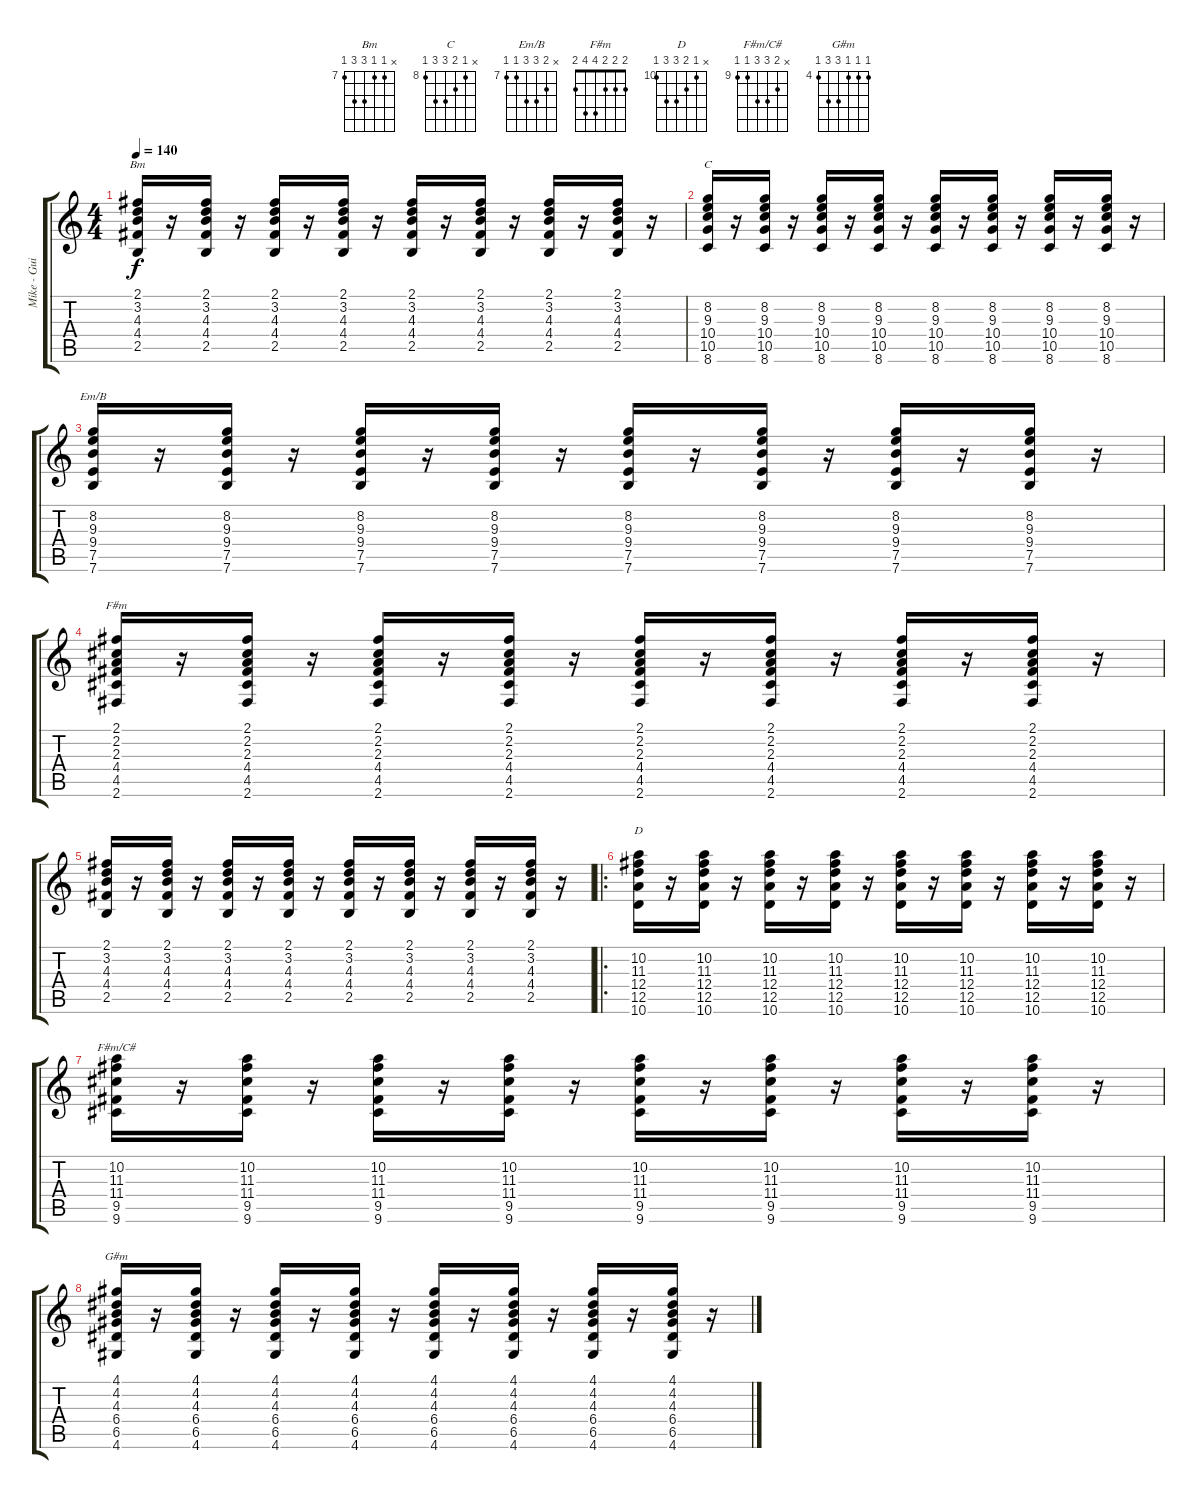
\track ("Mike - Guitare" "Mike - Gui") {instrument acousticguitarnylon}
\staff {score tabs}
\tuning (E4 B3 G3 D3 A2 E2) {hide}
\chord ("Bm" x 7 7 9 9 7) {firstfret 7}
\chord ("C" x 8 9 10 10 8) {firstfret 8}
\chord ("Em/B" x 8 9 9 7 7) {firstfret 7}
\chord ("F#m" 2 2 2 4 4 2)
\chord ("D" x 10 11 12 12 10) {firstfret 10}
\chord ("F#m/C#" x 10 11 11 9 9) {firstfret 9}
\chord ("G#m" 4 4 4 6 6 4) {firstfret 4}
\ts (4 4)
\tempo 140
\clef g2
\ks c
(2.1 3.2 4.3 4.4 2.5).16{ch "Bm" dy f} r.16 (2.1 3.2 4.3 4.4 2.5).16 r.16 (2.1 3.2 4.3 4.4 2.5).16 r.16 (2.1 3.2 4.3 4.4 2.5).16 r.16 (2.1 3.2 4.3 4.4 2.5).16 r.16 (2.1 3.2 4.3 4.4 2.5).16 r.16 (2.1 3.2 4.3 4.4 2.5).16 r.16 (2.1 3.2 4.3 4.4 2.5).16 r.16 |
(8.2 9.3 10.4 10.5 8.6).16{ch "C"} r.16 (8.2 9.3 10.4 10.5 8.6).16 r.16 (8.2 9.3 10.4 10.5 8.6).16 r.16 (8.2 9.3 10.4 10.5 8.6).16 r.16 (8.2 9.3 10.4 10.5 8.6).16 r.16 (8.2 9.3 10.4 10.5 8.6).16 r.16 (8.2 9.3 10.4 10.5 8.6).16 r.16 (8.2 9.3 10.4 10.5 8.6).16 r.16 |
(8.2 9.3 9.4 7.5 7.6).16{ch "Em/B"} r.16 (8.2 9.3 9.4 7.5 7.6).16 r.16 (8.2 9.3 9.4 7.5 7.6).16 r.16 (8.2 9.3 9.4 7.5 7.6).16 r.16 (8.2 9.3 9.4 7.5 7.6).16 r.16 (8.2 9.3 9.4 7.5 7.6).16 r.16 (8.2 9.3 9.4 7.5 7.6).16 r.16 (8.2 9.3 9.4 7.5 7.6).16 r.16 |
(2.1 2.2 2.3 4.4 4.5 2.6).16{ch "F#m"} r.16 (2.1 2.2 2.3 4.4 4.5 2.6).16 r.16 (2.1 2.2 2.3 4.4 4.5 2.6).16 r.16 (2.1 2.2 2.3 4.4 4.5 2.6).16 r.16 (2.1 2.2 2.3 4.4 4.5 2.6).16 r.16 (2.1 2.2 2.3 4.4 4.5 2.6).16 r.16 (2.1 2.2 2.3 4.4 4.5 2.6).16 r.16 (2.1 2.2 2.3 4.4 4.5 2.6).16 r.16 |
(2.1 3.2 4.3 4.4 2.5).16 r.16 (2.1 3.2 4.3 4.4 2.5).16 r.16 (2.1 3.2 4.3 4.4 2.5).16 r.16 (2.1 3.2 4.3 4.4 2.5).16 r.16 (2.1 3.2 4.3 4.4 2.5).16 r.16 (2.1 3.2 4.3 4.4 2.5).16 r.16 (2.1 3.2 4.3 4.4 2.5).16 r.16 (2.1 3.2 4.3 4.4 2.5).16 r.16 |
\ro
(10.2 11.3 12.4 12.5 10.6).16{ch "D" volume 6} r.16 (10.2 11.3 12.4 12.5 10.6).16 r.16 (10.2 11.3 12.4 12.5 10.6).16 r.16 (10.2 11.3 12.4 12.5 10.6).16 r.16 (10.2 11.3 12.4 12.5 10.6).16 r.16 (10.2 11.3 12.4 12.5 10.6).16 r.16 (10.2 11.3 12.4 12.5 10.6).16 r.16 (10.2 11.3 12.4 12.5 10.6).16 r.16 |
(10.2 11.3 11.4 9.5 9.6).16{ch "F#m/C#"} r.16 (10.2 11.3 11.4 9.5 9.6).16 r.16 (10.2 11.3 11.4 9.5 9.6).16 r.16 (10.2 11.3 11.4 9.5 9.6).16 r.16 (10.2 11.3 11.4 9.5 9.6).16 r.16 (10.2 11.3 11.4 9.5 9.6).16 r.16 (10.2 11.3 11.4 9.5 9.6).16 r.16 (10.2 11.3 11.4 9.5 9.6).16 r.16 |
(4.1 4.2 4.3 6.4 6.5 4.6).16{ch "G#m"} r.16 (4.1 4.2 4.3 6.4 6.5 4.6).16 r.16 (4.1 4.2 4.3 6.4 6.5 4.6).16 r.16 (4.1 4.2 4.3 6.4 6.5 4.6).16 r.16 (4.1 4.2 4.3 6.4 6.5 4.6).16 r.16 (4.1 4.2 4.3 6.4 6.5 4.6).16 r.16 (4.1 4.2 4.3 6.4 6.5 4.6).16 r.16 (4.1 4.2 4.3 6.4 6.5 4.6).16 r.16
